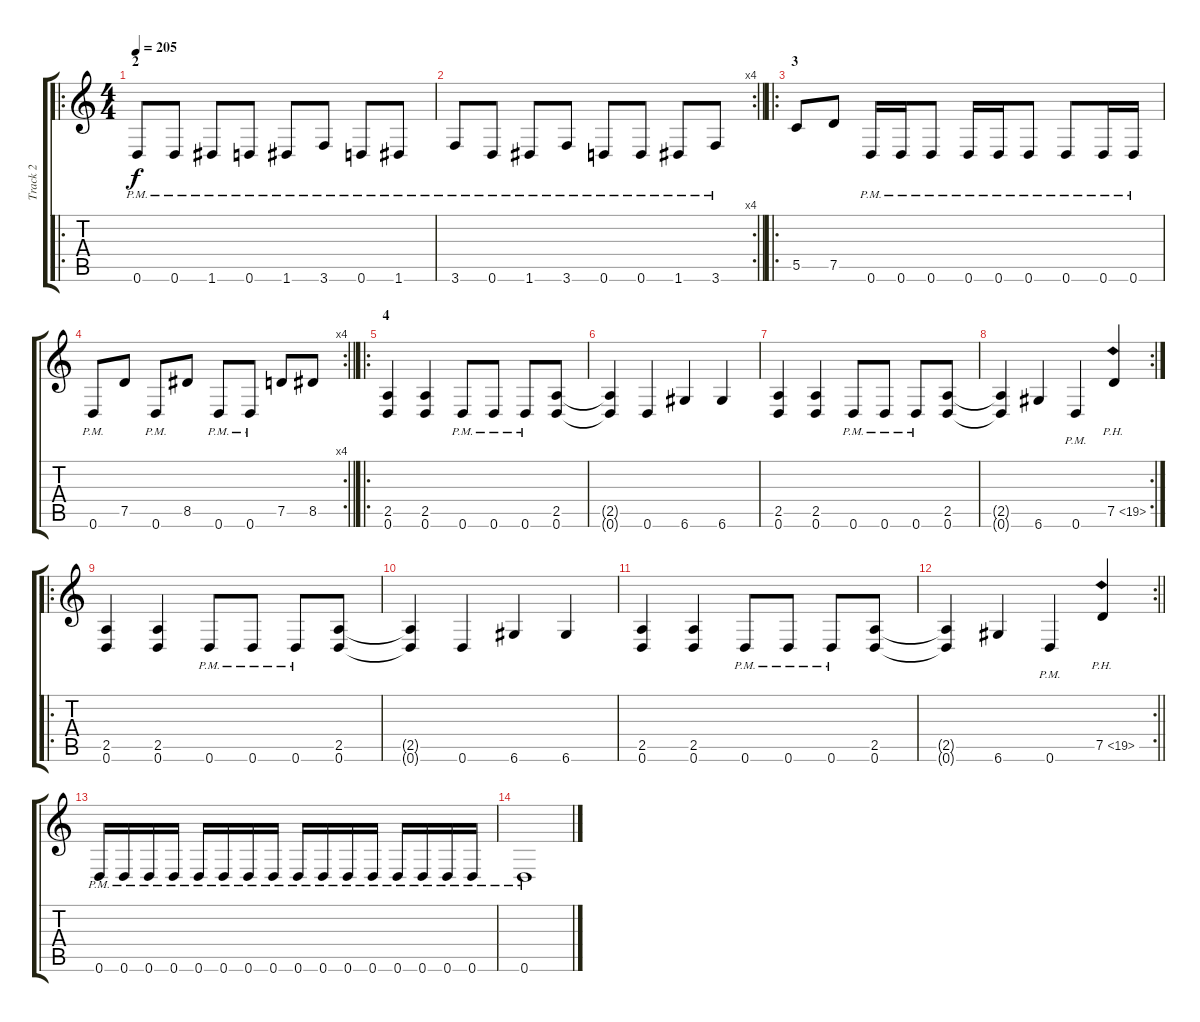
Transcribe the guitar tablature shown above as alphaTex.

\track ("Track 2" "Track 2") {instrument distortionguitar}
\staff {score tabs}
\tuning (D4 A3 F3 C3 G2 D2) {hide}
\ro
\ts (4 4)
\section ("" "2")
\tempo 205
\clef g2
\ks c
0.6{pm}.8{dy f} 0.6{pm}.8 1.6{pm}.8 0.6{pm}.8 1.6{pm}.8 3.6{pm}.8 0.6{pm}.8 1.6{pm}.8 |
\rc 4
\barLineRight lightlight
3.6{pm}.8 0.6{pm}.8 1.6{pm}.8 3.6{pm}.8 0.6{pm}.8 0.6{pm}.8 1.6{pm}.8 3.6{pm}.8 |
\ro
\section ("" "3")
5.5.8 7.5.8 0.6{pm}.16 0.6{pm}.16 0.6{pm}.8 0.6{pm}.16 0.6{pm}.16 0.6{pm}.8 0.6{pm}.8 0.6{pm}.16 0.6{pm}.16 |
\rc 4
\barLineRight lightlight
0.6{pm}.8 7.5.8 0.6{pm}.8 8.5.8 0.6{pm}.8 0.6{pm}.8 7.5.8 8.5.8 |
\ro
\section ("" "4")
(2.5 0.6).4 (2.5 0.6).4 0.6{pm}.8 0.6{pm}.8 0.6{pm}.8 (2.5 0.6).8 |
(2.5{t} 0.6{t}).4 0.6.4 6.6.4 6.6.4 |
(2.5 0.6).4 (2.5 0.6).4 0.6{pm}.8 0.6{pm}.8 0.6{pm}.8 (2.5 0.6).8 |
\rc 2
(2.5{t} 0.6{t}).4 6.6.4 0.6{pm}.4 7.5{ph 12}.4 |
\ro
(2.5 0.6).4 (2.5 0.6).4 0.6{pm}.8 0.6{pm}.8 0.6{pm}.8 (2.5 0.6).8 |
(2.5{t} 0.6{t}).4 0.6.4 6.6.4 6.6.4 |
(2.5 0.6).4 (2.5 0.6).4 0.6{pm}.8 0.6{pm}.8 0.6{pm}.8 (2.5 0.6).8 |
\rc 2
\barLineRight lightlight
(2.5{t} 0.6{t}).4 6.6.4 0.6{pm}.4 7.5{ph 12}.4 |
0.6{pm}.16 0.6{pm}.16 0.6{pm}.16 0.6{pm}.16 0.6{pm}.16 0.6{pm}.16 0.6{pm}.16 0.6{pm}.16 0.6{pm}.16 0.6{pm}.16 0.6{pm}.16 0.6{pm}.16 0.6{pm}.16 0.6{pm}.16 0.6{pm}.16 0.6{pm}.16 |
0.6{pm}.1
